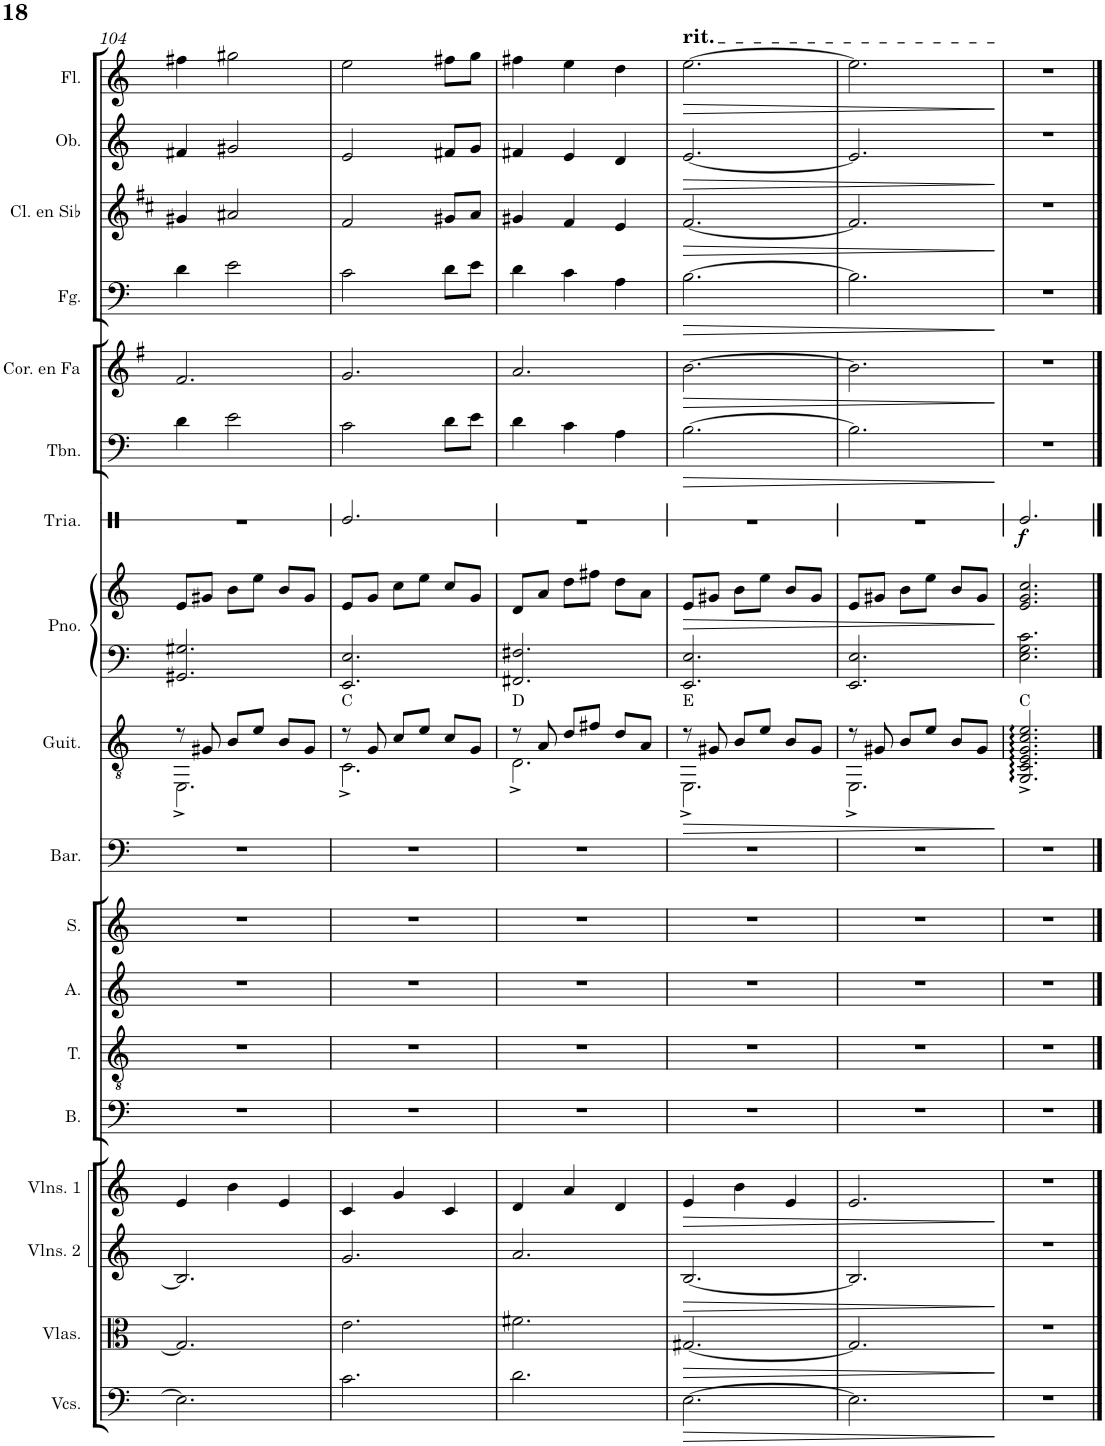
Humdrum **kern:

**kern	**dynam	**kern	**dynam	**kern	**dynam	**kern	**dynam	**kern	**kern	**kern	**kern	**kern	**kern	**dynam	**harte	**kern	**kern	**dynam	**kern	**dynam	**kern	**dynam	**kern	**dynam	**kern	**dynam	**kern	**dynam	**kern	**dynam	**kern	**dynam
*part18	*part18	*part17	*part17	*part16	*part16	*part15	*part15	*part14	*part13	*part12	*part11	*part10	*part9	*part9	*part9	*part8	*part8	*part8	*part7	*part7	*part6	*part6	*part5	*part5	*part4	*part4	*part3	*part3	*part2	*part2	*part1	*part1
*staff19	*staff19	*staff18	*staff18	*staff17	*staff17	*staff16	*staff16	*staff15	*staff14	*staff13	*staff12	*staff11	*staff10	*staff10	*	*staff9	*staff8	*staff8/9	*staff7	*staff7	*staff6	*staff6	*staff5	*staff5	*staff4	*staff4	*staff3	*staff3	*staff2	*staff2	*staff1	*staff1
*I"Violonchelos	*	*I"Violas	*	*I"Violines 2	*	*I"Violines 1	*	*I"Bajo	*I"Tenor	*I"Alto	*I"Soprano	*I"Barítono	*I"Guitarra	*	*	*I"Piano	*	*	*I"Triángulo	*	*I"Trombón	*	*I"Corno en Fa	*	*I"Fagot	*	*I"Clarinete en Sib	*	*I"Oboe	*	*I"Flauta	*
*I'Vcs.	*	*I'Vlas.	*	*I'Vlns. 2	*	*I'Vlns. 1	*	*I'B.	*I'T.	*I'A.	*I'S.	*I'Bar.	*I'Guit.	*	*	*I'Pno.	*	*	*	*	*I'Tbn.	*	*I'Cor. en Fa	*	*I'Fg.	*	*I'Cl. en Sib	*	*I'Ob.	*	*I'Fl.	*
!!LO:PB:g=z
*clefF4	*	*clefC3	*	*clefG2	*	*clefG2	*	*clefF4	*clefGv2	*clefG2	*clefG2	*clefF4	*clefGv2	*	*	*clefF4	*clefG2	*	*clefX	*	*clefF4	*	*clefG2	*	*clefF4	*	*clefG2	*	*clefG2	*	*clefG2	*
*	*	*	*	*	*	*	*	*	*	*	*	*	*	*	*	*	*	*	*	*	*	*	*Trd4c7	*	*	*	*Trd1c2	*	*	*	*	*
*k[]	*	*k[]	*	*k[]	*	*k[]	*	*k[]	*k[]	*k[]	*k[]	*k[]	*k[]	*	*	*k[]	*k[]	*	*k[]	*	*k[]	*	*k[f#]	*	*k[]	*	*k[f#c#]	*	*k[]	*	*k[]	*
*M3/4	*	*M3/4	*	*M3/4	*	*M3/4	*	*M3/4	*M3/4	*M3/4	*M3/4	*M3/4	*M3/4	*	*	*M3/4	*M3/4	*	*M3/4	*	*M3/4	*	*M3/4	*	*M3/4	*	*M3/4	*	*M3/4	*	*M3/4	*
=104	=104	=104	=104	=104	=104	=104	=104	=104	=104	=104	=104	=104	=104	=104	=104	=104	=104	=104	=104	=104	=104	=104	=104	=104	=104	=104	=104	=104	=104	=104	=104	=104
*	*	*	*	*	*	*	*	*	*	*	*	*	*^	*	*	*	*	*	*	*	*	*	*	*	*	*	*	*	*	*	*	*
2.E\]	.	2.G#/]	.	2.B/]	.	4e/	.	2.r	2.r	2.r	2.r	2.r	8r	2.EE^\	.	.	2.GG#X/ 2.G#X/	8e/L	.	2.r	.	4d\	.	2.f#/	.	4d\	.	4g#X/	.	4f#X/	.	4ff#X\	.
.	.	.	.	.	.	.	.	.	.	.	.	.	8G#X/	.	.	.	.	8g#X/J	.	.	.	.	.	.	.	.	.	.	.	.	.	.	.
.	.	.	.	.	.	4b\	.	.	.	.	.	.	8B/L	.	.	.	.	8b\L	.	.	.	2e\	.	.	.	2e\	.	2a#X/	.	2g#X/	.	2gg#X\	.
.	.	.	.	.	.	.	.	.	.	.	.	.	8e/J	.	.	.	.	8ee\J	.	.	.	.	.	.	.	.	.	.	.	.	.	.	.
.	.	.	.	.	.	4e/	.	.	.	.	.	.	8B/L	.	.	.	.	8b/L	.	.	.	.	.	.	.	.	.	.	.	.	.	.	.
.	.	.	.	.	.	.	.	.	.	.	.	.	8G#/J	.	.	.	.	8g#/J	.	.	.	.	.	.	.	.	.	.	.	.	.	.	.
=105	=105	=105	=105	=105	=105	=105	=105	=105	=105	=105	=105	=105	=105	=105	=105	=105	=105	=105	=105	=105	=105	=105	=105	=105	=105	=105	=105	=105	=105	=105	=105	=105	=105
2.c\	.	2.e\	.	2.g/	.	4c/	.	2.r	2.r	2.r	2.r	2.r	8r	2.C^\	.	C:maj	2.EE/ 2.E/	8e/L	.	2.Re/	.	2c\	.	2.g/	.	2c\	.	2f#/	.	2e/	.	2ee\	.
.	.	.	.	.	.	.	.	.	.	.	.	.	8G/	.	.	.	.	8g/J	.	.	.	.	.	.	.	.	.	.	.	.	.	.	.
.	.	.	.	.	.	4g/	.	.	.	.	.	.	8c/L	.	.	.	.	8cc\L	.	.	.	.	.	.	.	.	.	.	.	.	.	.	.
.	.	.	.	.	.	.	.	.	.	.	.	.	8e/J	.	.	.	.	8ee\J	.	.	.	.	.	.	.	.	.	.	.	.	.	.	.
.	.	.	.	.	.	4c/	.	.	.	.	.	.	8c/L	.	.	.	.	8cc/L	.	.	.	8d\L	.	.	.	8d\L	.	8g#X/L	.	8f#X/L	.	8ff#X\L	.
.	.	.	.	.	.	.	.	.	.	.	.	.	8G/J	.	.	.	.	8g/J	.	.	.	8e\J	.	.	.	8e\J	.	8a/J	.	8g/J	.	8gg\J	.
=106	=106	=106	=106	=106	=106	=106	=106	=106	=106	=106	=106	=106	=106	=106	=106	=106	=106	=106	=106	=106	=106	=106	=106	=106	=106	=106	=106	=106	=106	=106	=106	=106	=106
2.d\	.	2.f#X\	.	2.a/	.	4d/	.	2.r	2.r	2.r	2.r	2.r	8r	2.D^\	.	D:maj	2.FF#X/ 2.F#X/	8d/L	.	2.r	.	4d\	.	2.a/	.	4d\	.	4g#X/	.	4f#X/	.	4ff#X\	.
.	.	.	.	.	.	.	.	.	.	.	.	.	8A/	.	.	.	.	8a/J	.	.	.	.	.	.	.	.	.	.	.	.	.	.	.
.	.	.	.	.	.	4a/	.	.	.	.	.	.	8d/L	.	.	.	.	8dd\L	.	.	.	4c\	.	.	.	4c\	.	4f#/	.	4e/	.	4ee\	.
.	.	.	.	.	.	.	.	.	.	.	.	.	8f#X/J	.	.	.	.	8ff#X\J	.	.	.	.	.	.	.	.	.	.	.	.	.	.	.
.	.	.	.	.	.	4d/	.	.	.	.	.	.	8d/L	.	.	.	.	8dd\L	.	.	.	4A\	.	.	.	4A\	.	4e/	.	4d/	.	4dd\	.
.	.	.	.	.	.	.	.	.	.	.	.	.	8A/J	.	.	.	.	8a\J	.	.	.	.	.	.	.	.	.	.	.	.	.	.	.
=107	=107	=107	=107	=107	=107	=107	=107	=107	=107	=107	=107	=107	=107	=107	=107	=107	=107	=107	=107	=107	=107	=107	=107	=107	=107	=107	=107	=107	=107	=107	=107	=107	=107
!	!	!	!	!	!	!	!	!	!	!	!	!	!	!	!	!	!	!	!	!	!	!	!	!	!	!	!	!	!	!	!	!LO:TX:a:t=rit.	!
!	!LO:HP:b	!	!LO:HP:b	!	!LO:HP:b	!	!LO:HP:b	!	!	!	!	!	!	!	!LO:HP:b	!	!	!	!LO:HP:b	!	!	!	!LO:HP:b	!	!LO:HP:b	!	!LO:HP:b	!	!LO:HP:b	!	!LO:HP:b	!	!LO:HP:b
[2.E\	>	[2.G#X/	>	[2.B/	>	4e/	>	2.r	2.r	2.r	2.r	2.r	8r	2.EE^\	>	E:maj	2.EE/ 2.E/	8e/L	>	2.r	.	[2.B\	>	[2.b\	>	[2.B\	>	[2.f#/	>	[2.e/	>	[2.ee\	>
.	.	.	.	.	.	.	.	.	.	.	.	.	8G#X/	.	.	.	.	8g#X/J	.	.	.	.	.	.	.	.	.	.	.	.	.	.	.
.	.	.	.	.	.	4b\	.	.	.	.	.	.	8B/L	.	.	.	.	8b\L	.	.	.	.	.	.	.	.	.	.	.	.	.	.	.
.	.	.	.	.	.	.	.	.	.	.	.	.	8e/J	.	.	.	.	8ee\J	.	.	.	.	.	.	.	.	.	.	.	.	.	.	.
.	.	.	.	.	.	4e/	.	.	.	.	.	.	8B/L	.	.	.	.	8b/L	.	.	.	.	.	.	.	.	.	.	.	.	.	.	.
.	.	.	.	.	.	.	.	.	.	.	.	.	8G#/J	.	.	.	.	8g#/J	.	.	.	.	.	.	.	.	.	.	.	.	.	.	.
=108	=108	=108	=108	=108	=108	=108	=108	=108	=108	=108	=108	=108	=108	=108	=108	=108	=108	=108	=108	=108	=108	=108	=108	=108	=108	=108	=108	=108	=108	=108	=108	=108	=108
2.E\]	.	2.G#/]	.	2.B/]	.	2.e/	.	2.r	2.r	2.r	2.r	2.r	8r	2.EE^\	.	.	2.EE/ 2.E/	8e/L	.	2.r	.	2.B\]	.	2.b\]	.	2.B\]	.	2.f#/]	.	2.e/]	.	2.ee\]	.
.	.	.	.	.	.	.	.	.	.	.	.	.	8G#X/	.	.	.	.	8g#X/J	.	.	.	.	.	.	.	.	.	.	.	.	.	.	.
.	.	.	.	.	.	.	.	.	.	.	.	.	8B/L	.	.	.	.	8b\L	.	.	.	.	.	.	.	.	.	.	.	.	.	.	.
.	.	.	.	.	.	.	.	.	.	.	.	.	8e/J	.	.	.	.	8ee\J	.	.	.	.	.	.	.	.	.	.	.	.	.	.	.
.	.	.	.	.	.	.	.	.	.	.	.	.	8B/L	.	.	.	.	8b/L	.	.	.	.	.	.	.	.	.	.	.	.	.	.	.
.	.	.	.	.	.	.	.	.	.	.	.	.	8G#/J	.	.	.	.	8g#/J	.	.	.	.	.	.	.	.	.	.	.	.	.	.	.
*	*	*	*	*	*	*	*	*	*	*	*	*	*v	*v	*	*	*	*	*	*	*	*	*	*	*	*	*	*	*	*	*	*	*
.	]	.	]	.	]	.	]	.	.	.	.	.	.	]	.	.	.	]	.	.	.	]	.	]	.	]	.	]	.	]	.	]
=109	=109	=109	=109	=109	=109	=109	=109	=109	=109	=109	=109	=109	=109	=109	=109	=109	=109	=109	=109	=109	=109	=109	=109	=109	=109	=109	=109	=109	=109	=109	=109	=109
!	!	!	!	!	!	!	!	!	!	!	!	!	!	!	!	!	!	!	!	!LO:DY:b	!	!	!	!	!	!	!	!	!	!	!	!
2.r	.	2.r	.	2.r	.	2.r	.	2.r	2.r	2.r	2.r	2.r	2.GG/:^ 2.C/:^ 2.E/:^ 2.G/:^ 2.c/:^ 2.e/:^	.	C:maj	2.E\ 2.G\ 2.c\	2.e/ 2.g/ 2.cc/	.	2.Re/	f	2.r	.	2.r	.	2.r	.	2.r	.	2.r	.	2.r	.
==	==	==	==	==	==	==	==	==	==	==	==	==	==	==	==	==	==	==	==	==	==	==	==	==	==	==	==	==	==	==	==	==
*-	*-	*-	*-	*-	*-	*-	*-	*-	*-	*-	*-	*-	*-	*-	*-	*-	*-	*-	*-	*-	*-	*-	*-	*-	*-	*-	*-	*-	*-	*-	*-	*-
